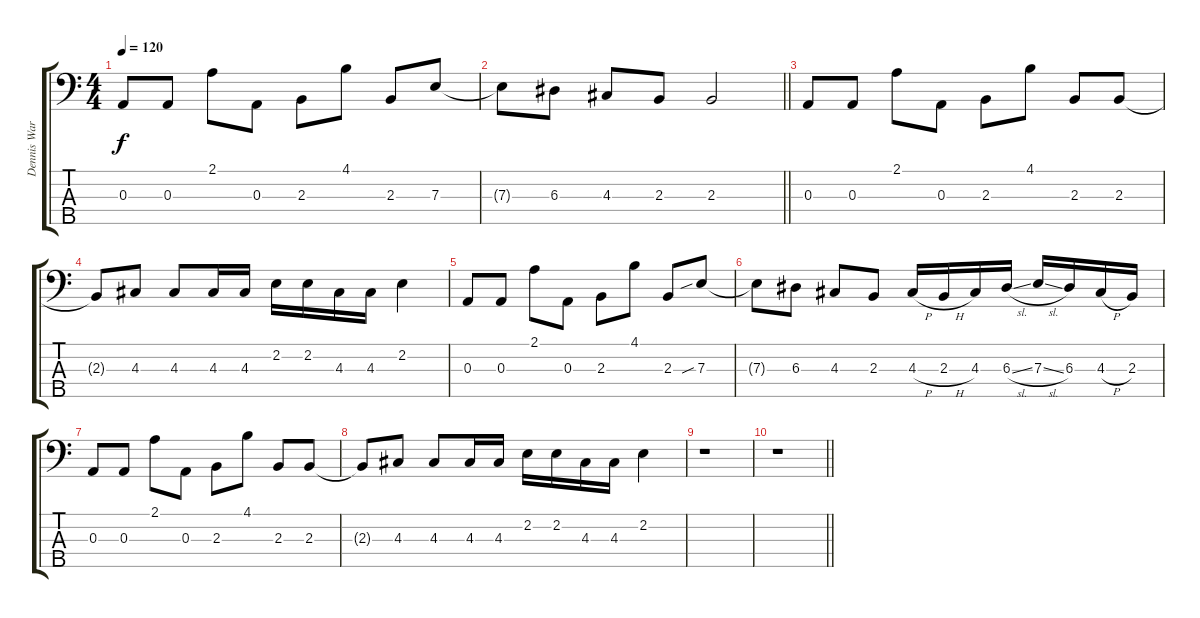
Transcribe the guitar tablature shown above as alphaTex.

\track ("Dennis Ward" "Dennis War") {instrument electricbassfinger}
\staff {score tabs}
\tuning (G2 D2 A1 E1 B0) {hide}
\ts (4 4)
\tempo 120
\clef f4
\ks c
0.3.8{dy f} 0.3.8 2.1.8 0.3.8 2.3.8 4.1.8 2.3.8 7.3.8 |
\barLineRight lightlight
7.3{t}.8 6.3.8 4.3.8 2.3.8 2.3.2 |
0.3.8 0.3.8 2.1.8 0.3.8 2.3.8 4.1.8 2.3.8 2.3.8 |
2.3{t}.8 4.3.8 4.3.8 4.3.16 4.3.16 2.2.16 2.2.16 4.3.16 4.3.16 2.2.4 |
0.3.8 0.3.8 2.1.8 0.3.8 2.3.8 4.1.8 2.3.8 7.3{sib}.8 |
7.3{t}.8 6.3.8 4.3.8 2.3.8 4.3{h}.16 2.3{h}.16 4.3.16 6.3{sl}.16 7.3{sl}.16 6.3.16 4.3{h}.16 2.3.16 |
0.3.8 0.3.8 2.1.8 0.3.8 2.3.8 4.1.8 2.3.8 2.3.8 |
2.3{t}.8 4.3.8 4.3.8 4.3.16 4.3.16 2.2.16 2.2.16 4.3.16 4.3.16 2.2.4 |
r.1 |
\barLineRight lightlight
r.1
